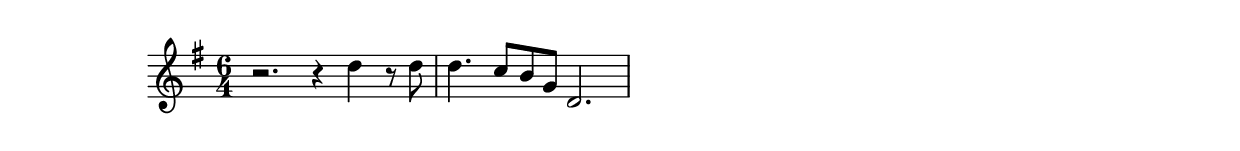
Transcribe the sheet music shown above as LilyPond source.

\relative d''
{
  \key g \major
  \time 6/4
  r2. r4 d r8 d | d4. c8 b g d2.
}
